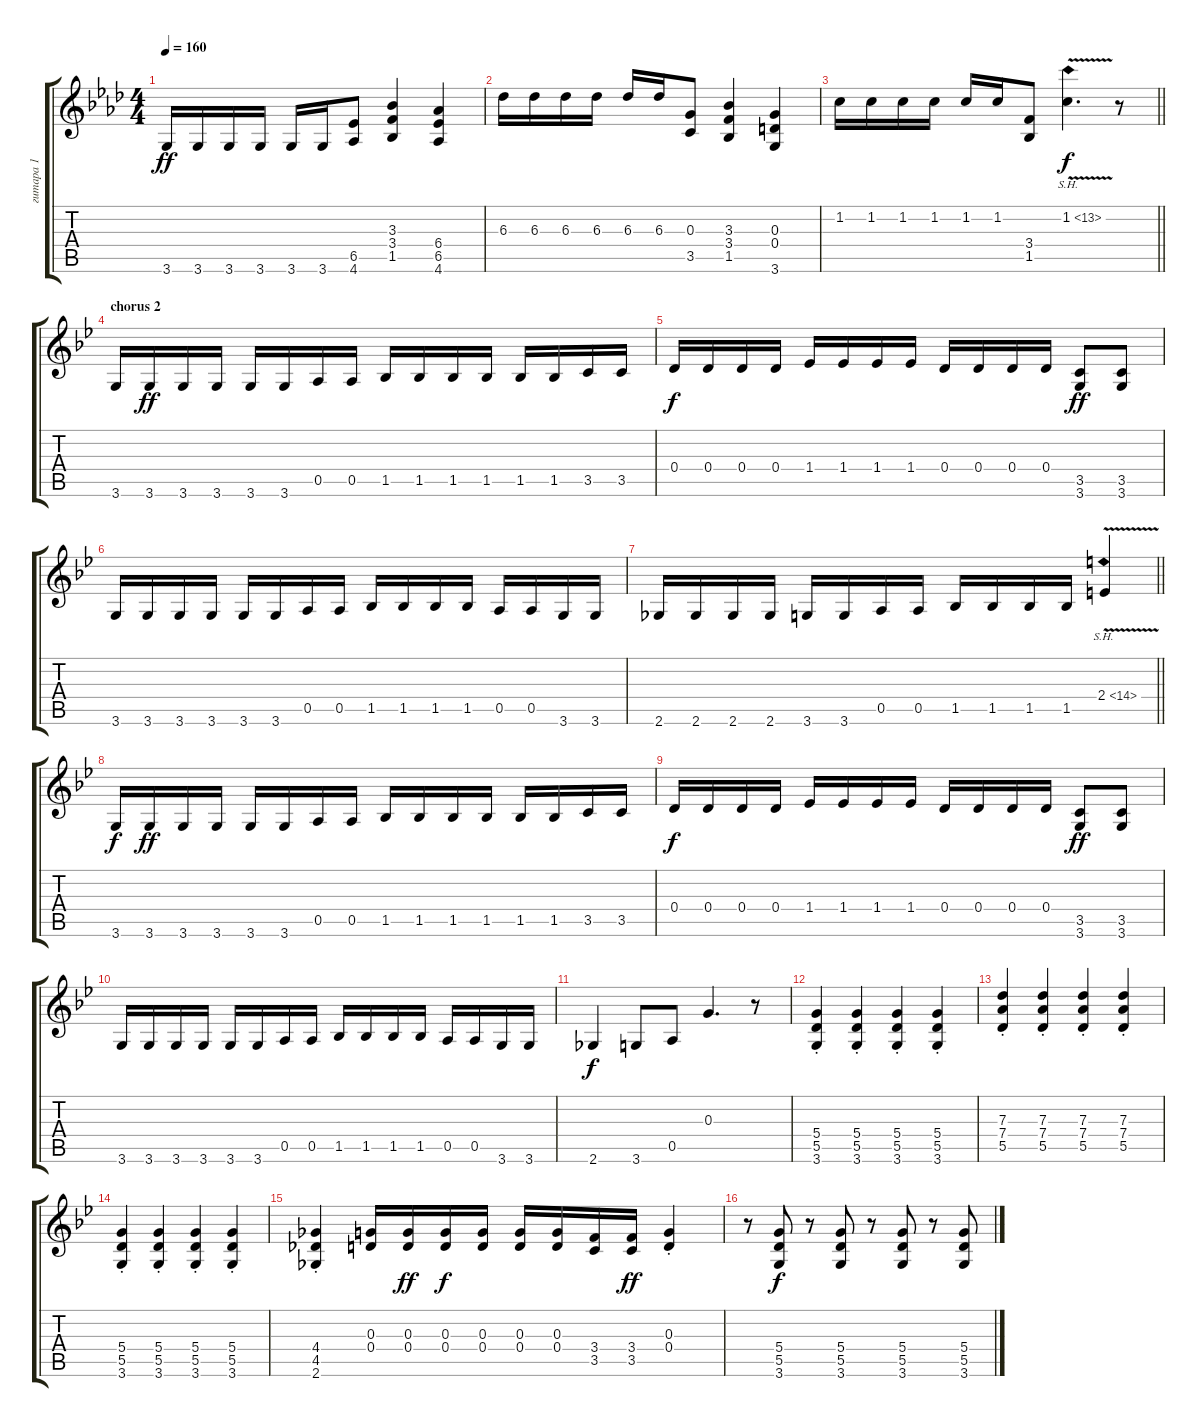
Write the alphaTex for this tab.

\track ("гитара 1" "гитара 1") {instrument distortionguitar}
\staff {score tabs}
\tuning (E4 B3 G3 D3 A2 E2) {hide}
\ts (4 4)
\tempo 160
\clef g2
\ks fminor
3.6.16{dy ff} 3.6.16 3.6.16 3.6.16 3.6.16 3.6.16 (6.5 4.6).8 (3.3 3.4 1.5).4 (6.4 6.5 4.6).4 |
6.3.16 6.3.16 6.3.16 6.3.16 6.3.16 6.3.16 (0.3 3.5).8 (3.3 3.4 1.5).4 (0.3 0.4 3.6).4 |
\barLineRight lightlight
1.2.16 1.2.16 1.2.16 1.2.16 1.2.16 1.2.16 (3.4 1.5).8 1.2{sh 12 v}.4{d dy f} r.8 |
\section ("" "chorus 2")
\ks gminor
3.6.16 3.6.16{dy ff} 3.6.16 3.6.16 3.6.16 3.6.16 0.5.16 0.5.16 1.5.16 1.5.16 1.5.16 1.5.16 1.5.16 1.5.16 3.5.16 3.5.16 |
0.4.16{dy f} 0.4.16 0.4.16 0.4.16 1.4.16 1.4.16 1.4.16 1.4.16 0.4.16 0.4.16 0.4.16 0.4.16 (3.5 3.6).8{dy ff} (3.5 3.6).8 |
3.6.16 3.6.16 3.6.16 3.6.16 3.6.16 3.6.16 0.5.16 0.5.16 1.5.16 1.5.16 1.5.16 1.5.16 0.5.16 0.5.16 3.6.16 3.6.16 |
\barLineRight lightlight
2.6.16 2.6.16 2.6.16 2.6.16 3.6.16 3.6.16 0.5.16 0.5.16 1.5.16 1.5.16 1.5.16 1.5.16 2.4{sh 12 v}.4 |
3.6.16{dy f} 3.6.16{dy ff} 3.6.16 3.6.16 3.6.16 3.6.16 0.5.16 0.5.16 1.5.16 1.5.16 1.5.16 1.5.16 1.5.16 1.5.16 3.5.16 3.5.16 |
0.4.16{dy f} 0.4.16 0.4.16 0.4.16 1.4.16 1.4.16 1.4.16 1.4.16 0.4.16 0.4.16 0.4.16 0.4.16 (3.5 3.6).8{dy ff} (3.5 3.6).8 |
3.6.16 3.6.16 3.6.16 3.6.16 3.6.16 3.6.16 0.5.16 0.5.16 1.5.16 1.5.16 1.5.16 1.5.16 0.5.16 0.5.16 3.6.16 3.6.16 |
2.6.4{dy f} 3.6.8 0.5.8 0.3.4{d} r.8 |
(5.4{st} 5.5{st} 3.6{st}).4 (5.4{st} 5.5{st} 3.6{st}).4 (5.4{st} 5.5{st} 3.6{st}).4 (5.4{st} 5.5{st} 3.6{st}).4 |
(7.3{st} 7.4{st} 5.5{st}).4 (7.3{st} 7.4{st} 5.5{st}).4 (7.3{st} 7.4{st} 5.5{st}).4 (7.3{st} 7.4{st} 5.5{st}).4 |
(5.4{st} 5.5{st} 3.6{st}).4 (5.4{st} 5.5{st} 3.6{st}).4 (5.4{st} 5.5{st} 3.6{st}).4 (5.4{st} 5.5{st} 3.6{st}).4 |
(4.4{st} 4.5{st} 2.6{st}).4 (0.3 0.4).16 (0.3 0.4).16{dy ff} (0.3 0.4).16{dy f} (0.3 0.4).16 (0.3 0.4).16 (0.3 0.4).16 (3.4 3.5).16 (3.4 3.5).16{dy ff} (0.3{st} 0.4{st}).4 |
r.8 (5.4 5.5 3.6).8{dy f} r.8 (5.4 5.5 3.6).8 r.8 (5.4 5.5 3.6).8 r.8 (5.4 5.5 3.6).8
